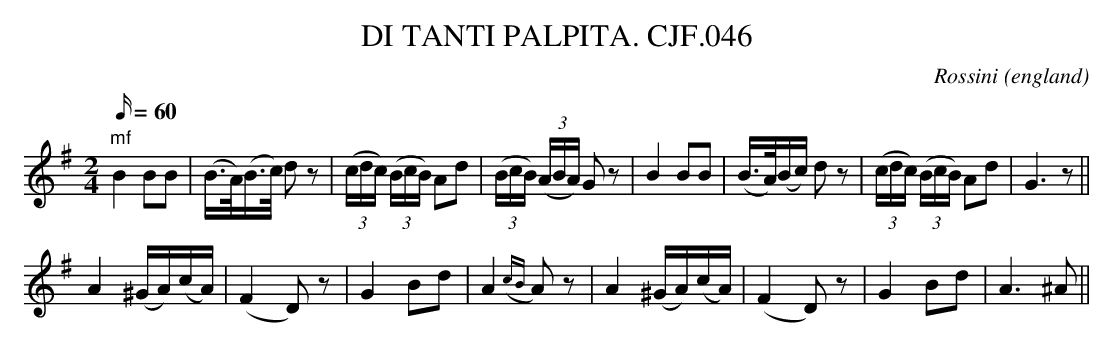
X:1
T:DI TANTI PALPITA. CJF.046
O:england
M:2/4
L:1/16
Q:60
C:Rossini
K:G
"mf"B4B2B2|(B>A)(B>c) d2z2|((3cdc) ((3BcB) A2d2|\
((3BcB) ((3ABA) G2z2|B4B2B2|(B>A)(Bc) d2z2|((3cdc) ((3BcB) A2d2|G6z2||
A4(^GA)(cA)|(F4D2)z2|G4B2d2|A4({cB}A2)z2|\
A4(^GA)(cA)|(F4D2)z2|G4B2d2|A6^A2||
